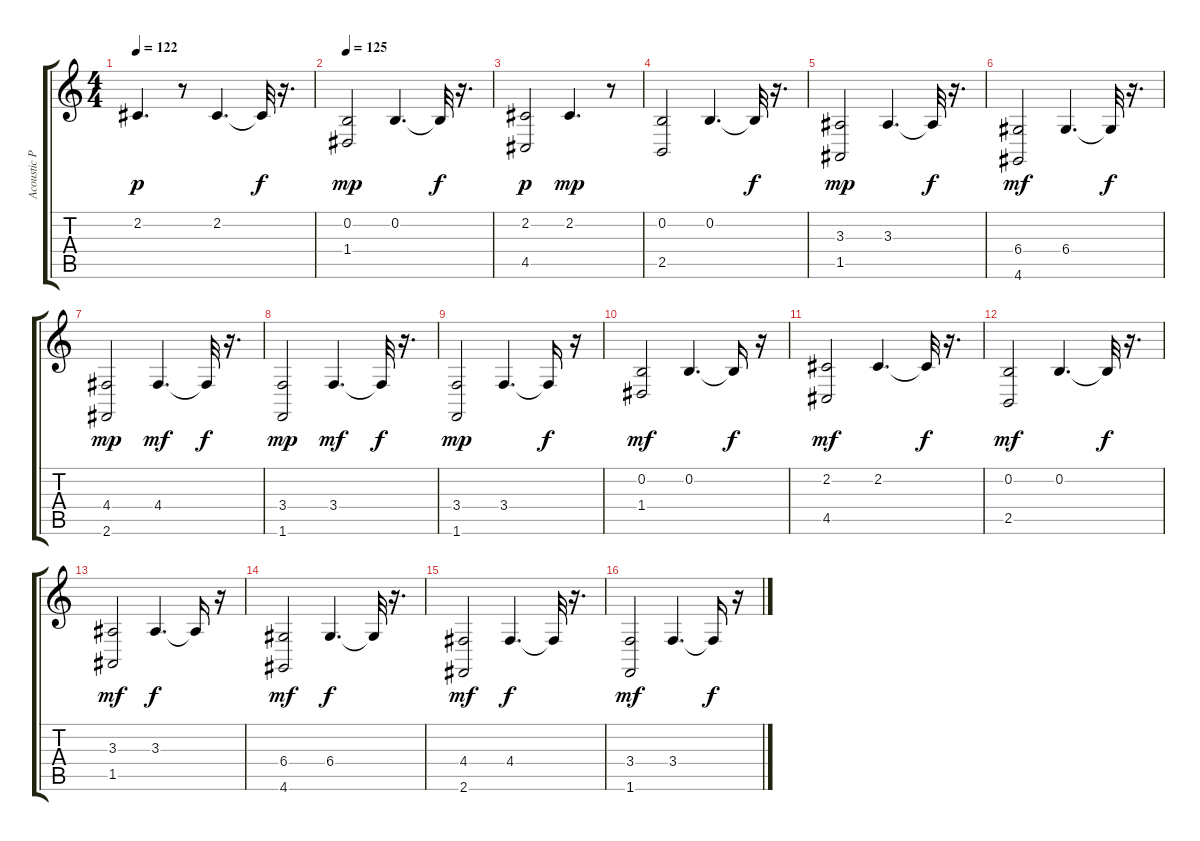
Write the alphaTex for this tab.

\track ("Acoustic Piano Left Hand" "Acoustic P") {instrument acousticgrandpiano}
\staff {score tabs}
\tuning (E4 B3 G3 D3 A2 E2) {hide}
\ts (4 4)
\tempo 122
\clef g2
\ks c
2.2.4{d dy p} r.8 2.2.4{d} 2.2{t}.32{dy f} r.16{d} |
\tempo 125
(0.2 1.4).2{dy mp} 0.2.4{d} 0.2{t}.32{dy f} r.16{d} |
(2.2 4.5).2{dy p} 2.2.4{d dy mp} r.8 |
(0.2 2.5).2 0.2.4{d} 0.2{t}.32{dy f} r.16{d} |
(3.3 1.5).2{dy mp} 3.3.4{d} 3.3{t}.32{dy f} r.16{d} |
(6.4 4.6).2{dy mf} 6.4.4{d} 6.4{t}.32{dy f} r.16{d} |
(4.4 2.6).2{dy mp} 4.4.4{d dy mf} 4.4{t}.32{dy f} r.16{d} |
(3.4 1.6).2{dy mp} 3.4.4{d dy mf} 3.4{t}.32{dy f} r.16{d} |
(3.4 1.6).2{dy mp} 3.4.4{d} 3.4{t}.16{dy f} r.16 |
(0.2 1.4).2{dy mf} 0.2.4{d} 0.2{t}.16{dy f} r.16 |
(2.2 4.5).2{dy mf} 2.2.4{d} 2.2{t}.32{dy f} r.16{d} |
(0.2 2.5).2{dy mf} 0.2.4{d} 0.2{t}.32{dy f} r.16{d} |
(3.3 1.5).2{dy mf} 3.3.4{d dy f} 3.3{t}.16 r.16 |
(6.4 4.6).2{dy mf} 6.4.4{d dy f} 6.4{t}.32 r.16{d} |
(4.4 2.6).2{dy mf} 4.4.4{d dy f} 4.4{t}.32 r.16{d} |
(3.4 1.6).2{dy mf} 3.4.4{d} 3.4{t}.16{dy f} r.16
